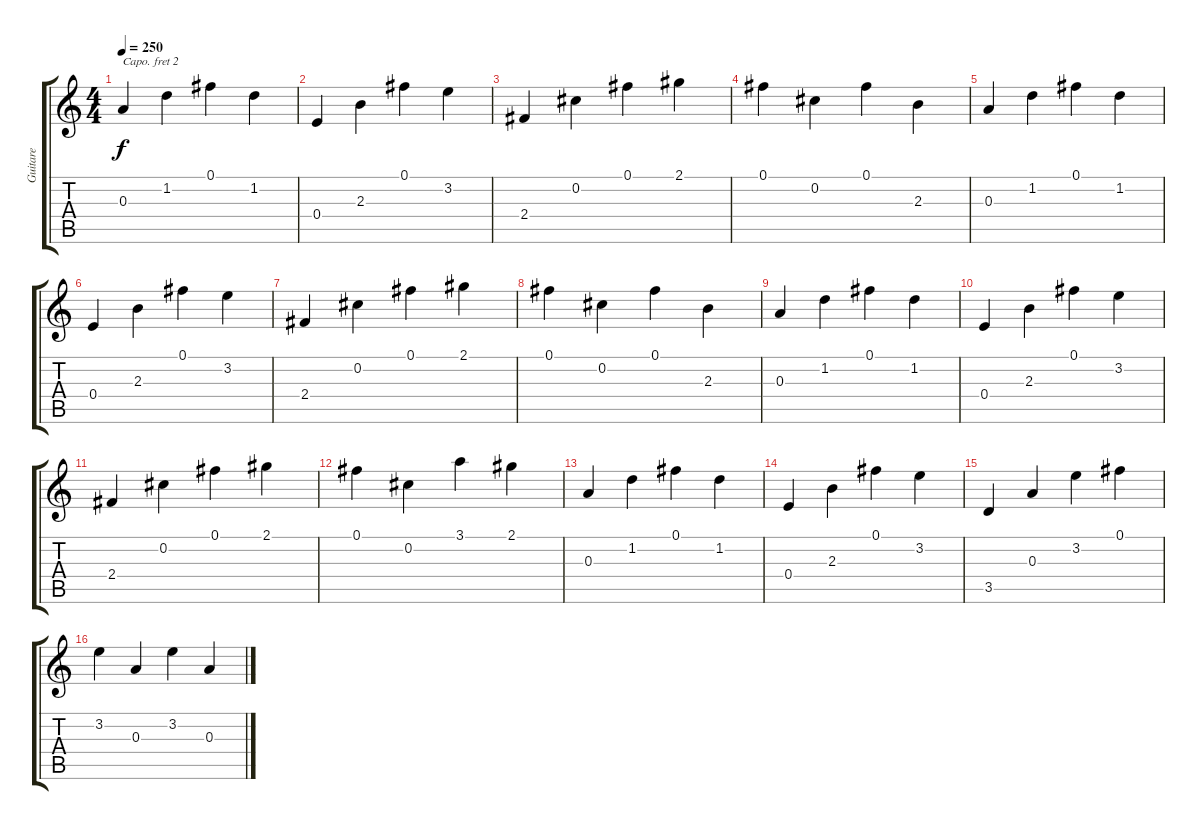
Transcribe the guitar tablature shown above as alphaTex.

\track ("Guitare" "Guitare") {instrument acousticguitarnylon}
\staff {score tabs}
\capo 2
\tuning (E4 B3 G3 D3 A2 E2) {hide}
\ts (4 4)
\tempo 250
\clef g2
\ks c
0.3.4{dy f} 1.2.4 0.1.4 1.2.4 |
0.4.4 2.3.4 0.1.4 3.2.4 |
2.4.4 0.2.4 0.1.4 2.1.4 |
0.1.4 0.2.4 0.1.4 2.3.4 |
0.3.4 1.2.4 0.1.4 1.2.4 |
0.4.4 2.3.4 0.1.4 3.2.4 |
2.4.4 0.2.4 0.1.4 2.1.4 |
0.1.4 0.2.4 0.1.4 2.3.4 |
0.3.4 1.2.4 0.1.4 1.2.4 |
0.4.4 2.3.4 0.1.4 3.2.4 |
2.4.4 0.2.4 0.1.4 2.1.4 |
0.1.4 0.2.4 3.1.4 2.1.4 |
0.3.4 1.2.4 0.1.4 1.2.4 |
0.4.4 2.3.4 0.1.4 3.2.4 |
3.5.4 0.3.4 3.2.4 0.1.4 |
3.2.4 0.3.4 3.2.4 0.3.4
